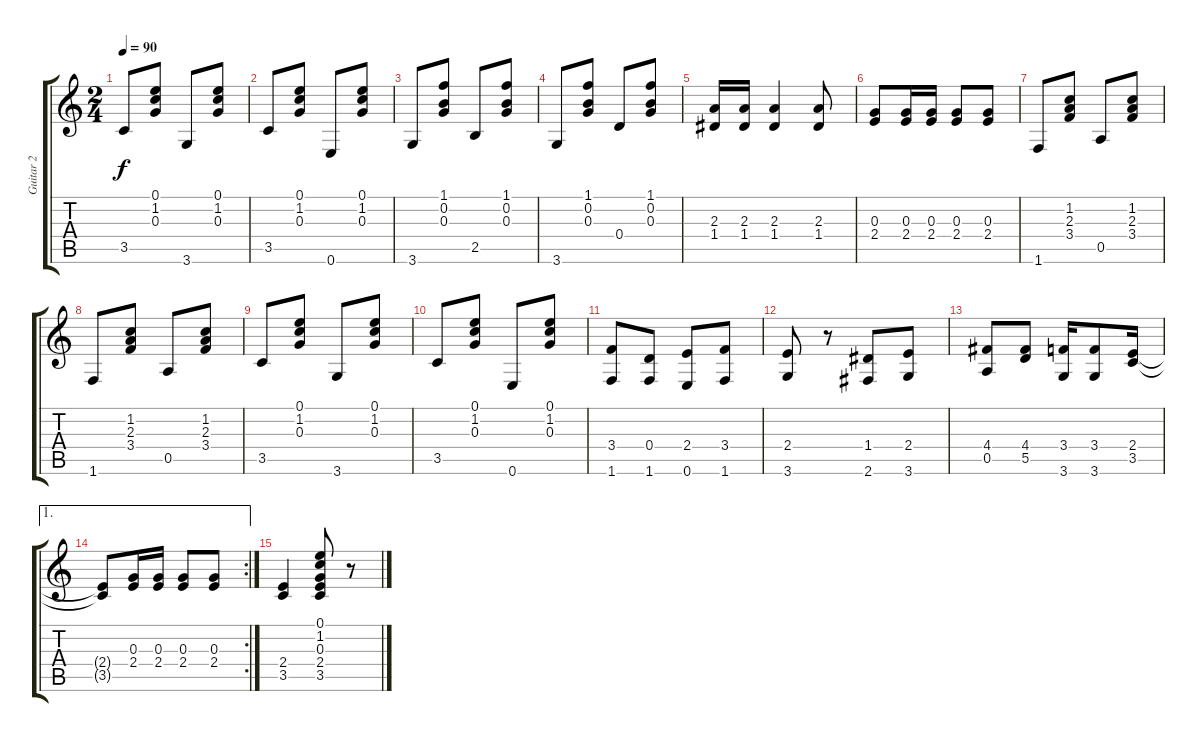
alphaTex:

\track ("Guitar 2" "Guitar 2") {instrument acousticguitarsteel}
\staff {score tabs}
\tuning (E4 B3 G3 D3 A2 E2) {hide}
\ts (2 4)
\tempo 90
\clef g2
\ks c
3.5.8{dy f} (0.1 1.2 0.3).8 3.6.8 (0.1 1.2 0.3).8 |
3.5.8 (0.1 1.2 0.3).8 0.6.8 (0.1 1.2 0.3).8 |
3.6.8 (1.1 0.2 0.3).8 2.5.8 (1.1 0.2 0.3).8 |
3.6.8 (1.1 0.2 0.3).8 0.4.8 (1.1 0.2 0.3).8 |
(2.3 1.4).16 (2.3 1.4).16 (2.3 1.4).4 (2.3 1.4).8 |
(0.3 2.4).8 (0.3 2.4).16 (0.3 2.4).16 (0.3 2.4).8 (0.3 2.4).8 |
1.6.8 (1.2 2.3 3.4).8 0.5.8 (1.2 2.3 3.4).8 |
1.6.8 (1.2 2.3 3.4).8 0.5.8 (1.2 2.3 3.4).8 |
3.5.8 (0.1 1.2 0.3).8 3.6.8 (0.1 1.2 0.3).8 |
3.5.8 (0.1 1.2 0.3).8 0.6.8 (0.1 1.2 0.3).8 |
(3.4 1.6).8 (0.4 1.6).8 (2.4 0.6).8 (3.4 1.6).8 |
(2.4 3.6).8 r.8 (1.4 2.6).8 (2.4 3.6).8 |
(4.4 0.5).8 (4.4 5.5).8 (3.4 3.6).16 (3.4 3.6).8 (2.4 3.5).16 |
\ae 1
\rc 2
(2.4{t} 3.5{t}).8 (0.3 2.4).16 (0.3 2.4).16 (0.3 2.4).8 (0.3 2.4).8 |
(2.4 3.5).4 (0.1 1.2 0.3 2.4 3.5).8 r.8
